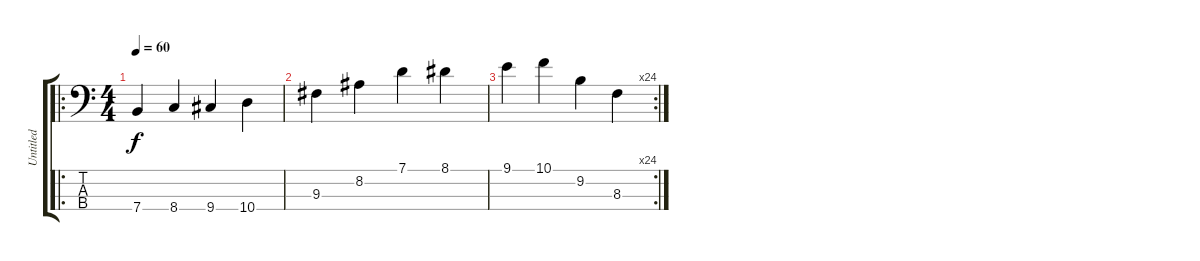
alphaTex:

\track ("Untitled" "Untitled") {instrument electricbassfinger}
\staff {score tabs}
\tuning (G2 D2 A1 E1) {hide}
\ro
\ts (4 4)
\tempo 60
\clef f4
\ks c
7.4.4{dy f instrument electricbassfinger} 8.4.4 9.4.4 10.4.4 |
9.3.4 8.2.4 7.1.4 8.1.4 |
\rc 24
9.1.4 10.1.4 9.2.4 8.3.4
